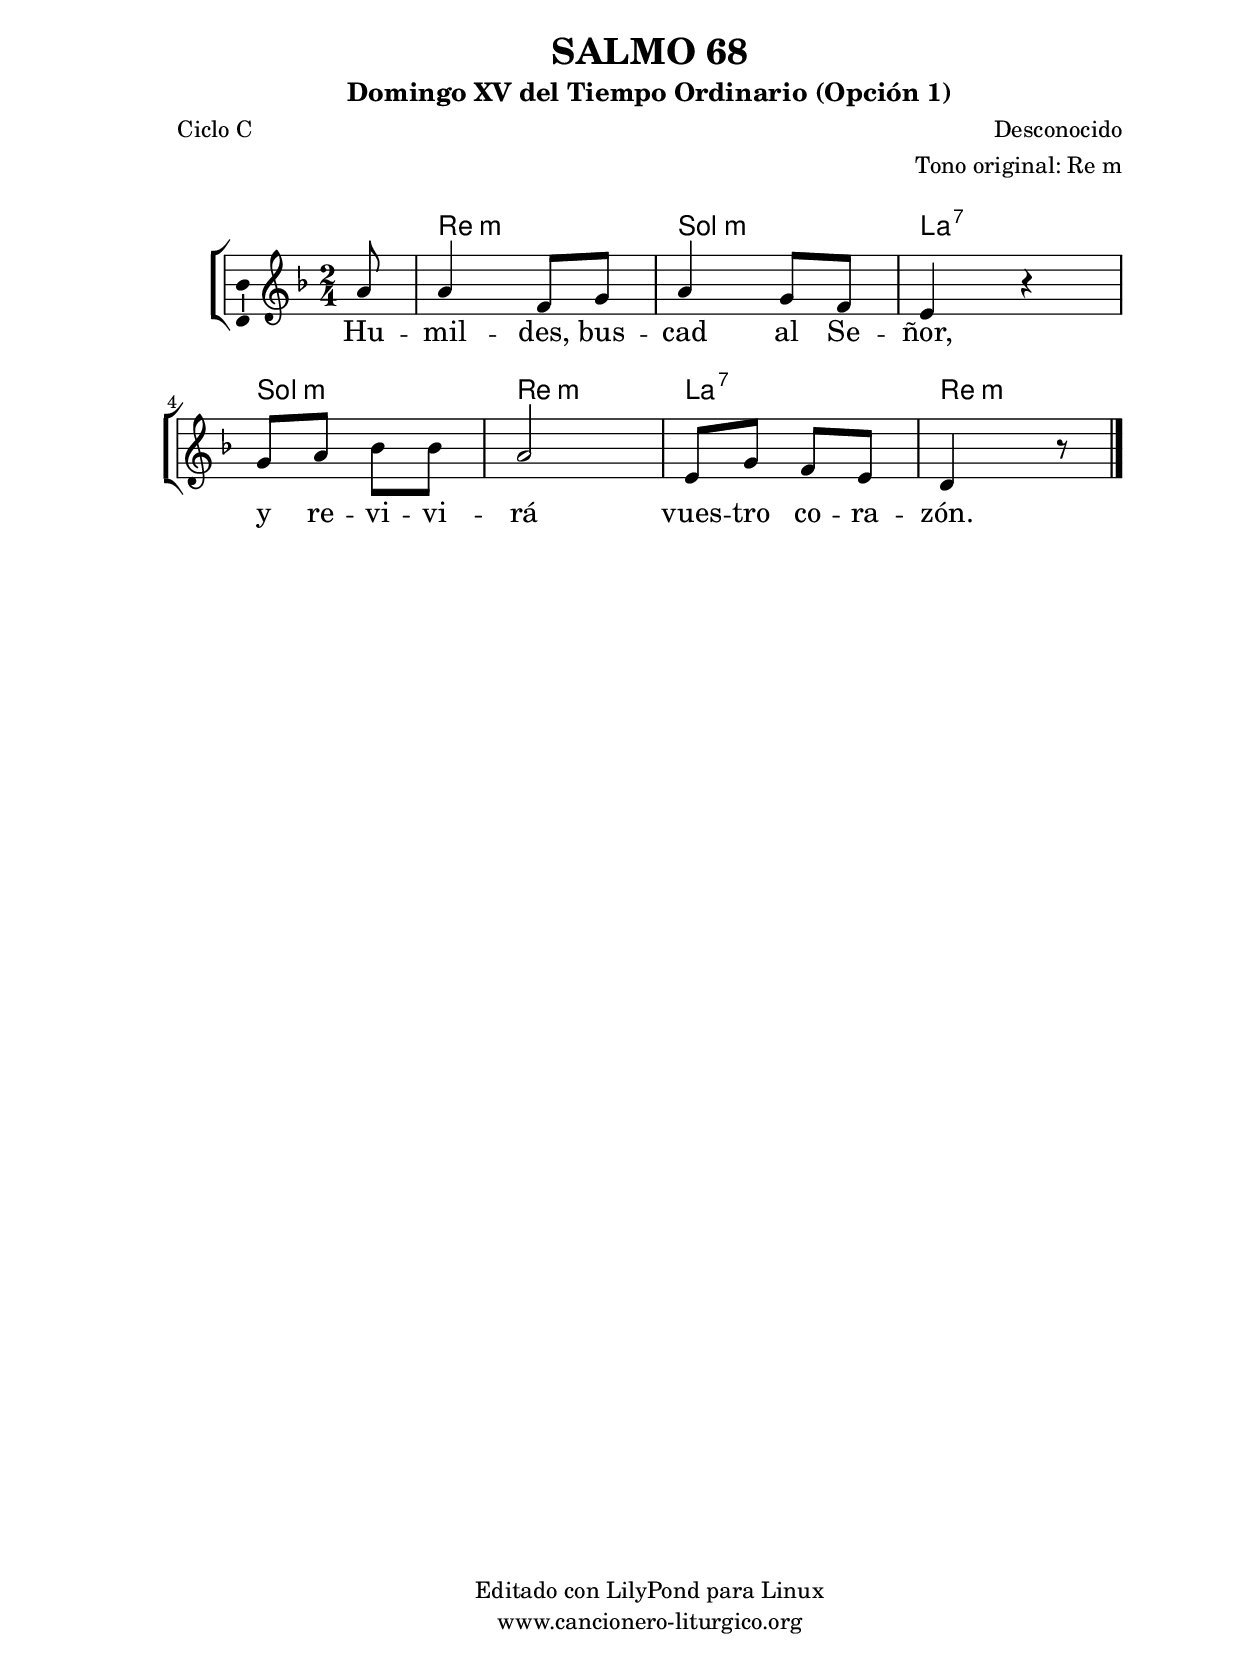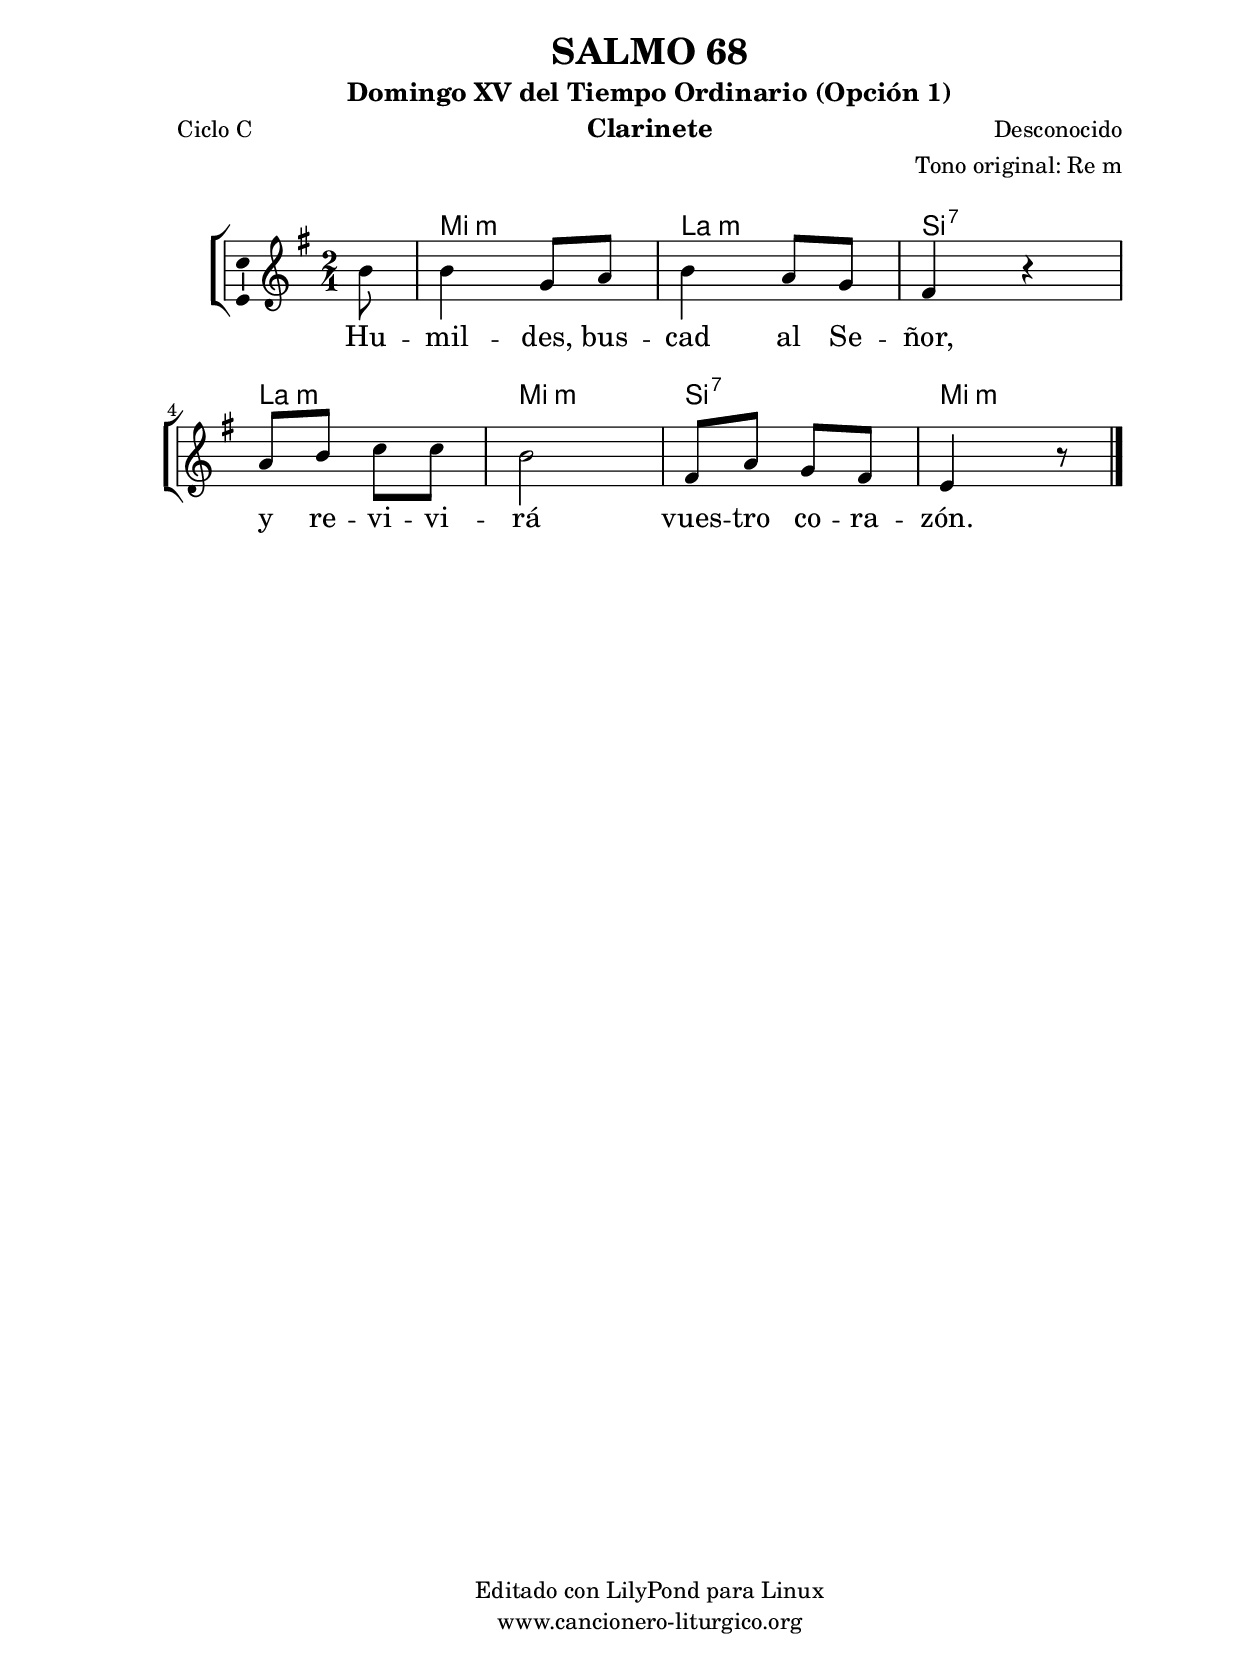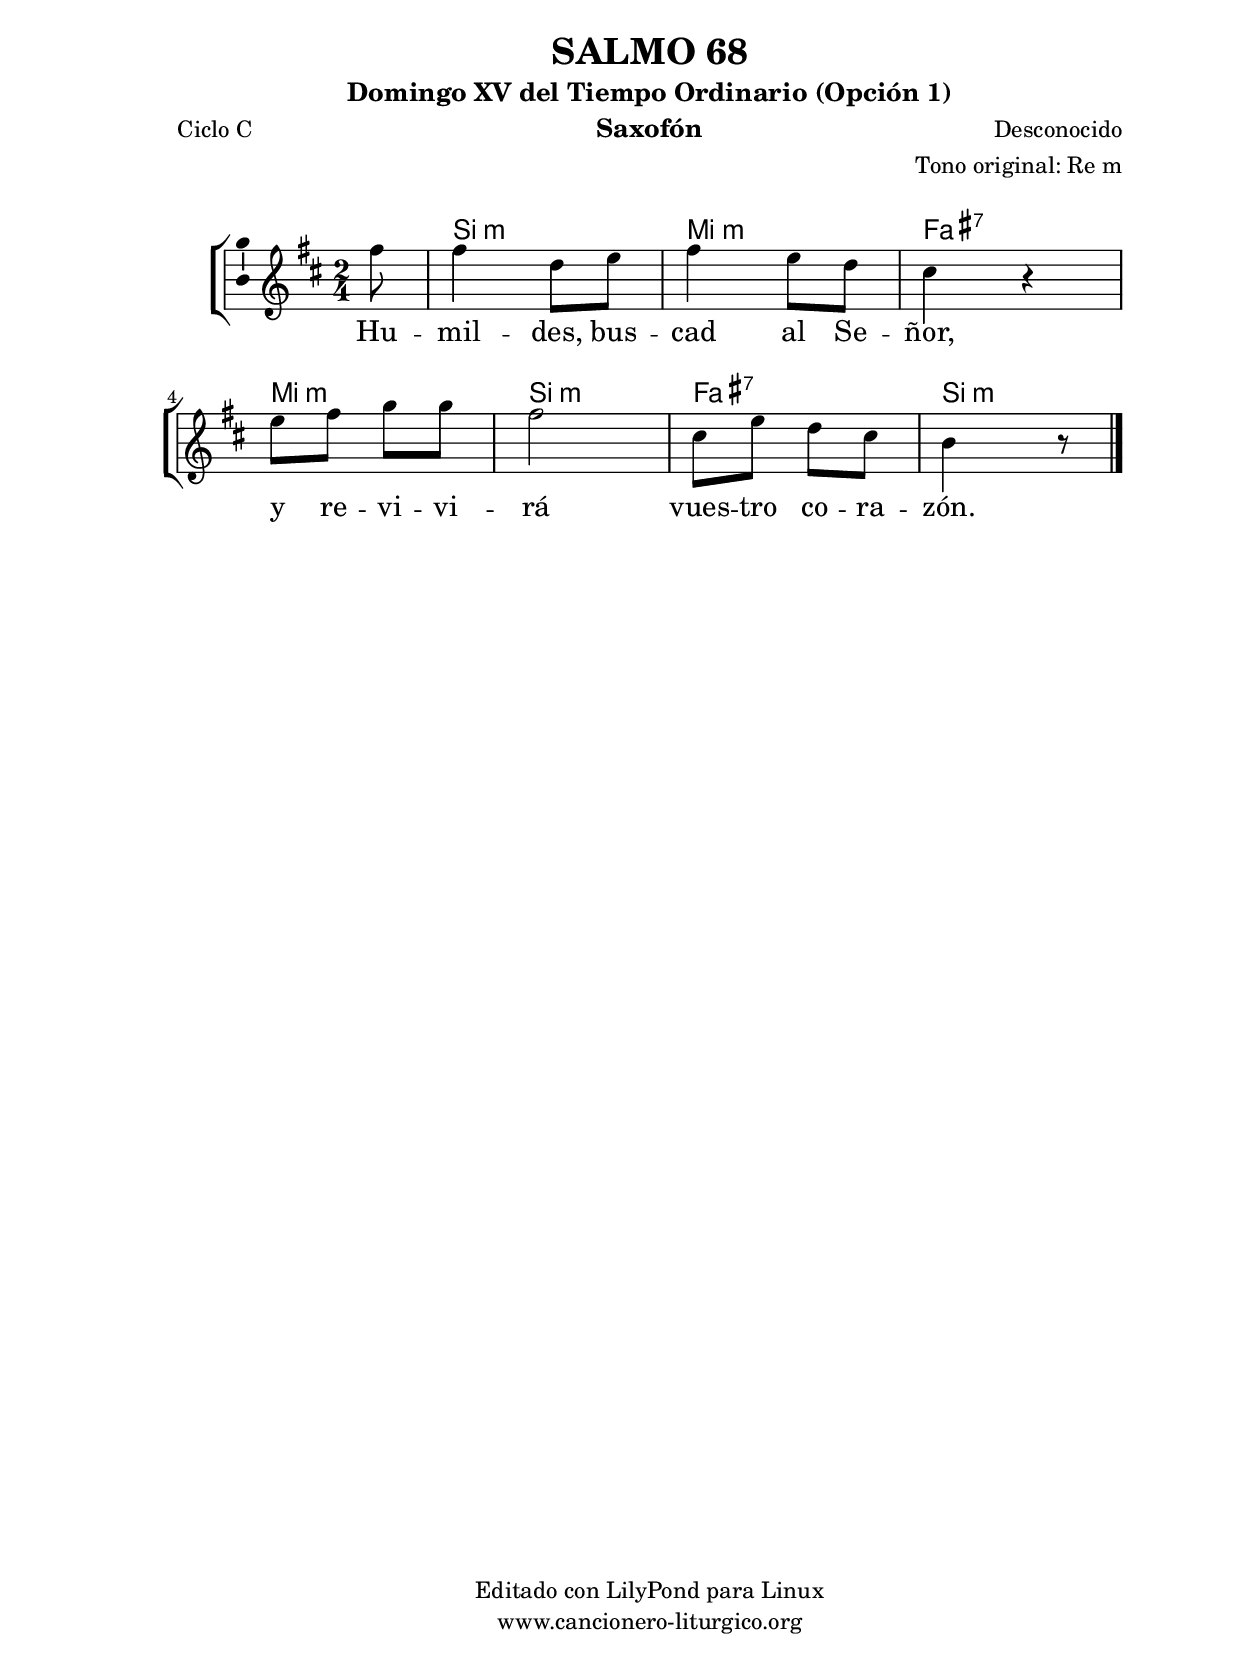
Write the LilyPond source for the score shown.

%
%para convertir .midi en .wav:
%timidity filename.midi -Ow -o finename.wav
%
%
%Para convertir de .wav a .mp3:
%lame -h -m j filename.wav
%
%
%para escuchar el midi:
%timidity nombrefichero.midi
%


%versión de lilypond para la que se ha escrito esta partitura:
\version "2.16.0"

	%Tamaño papel
	#(set-default-paper-size "a4")
	%Tamaño partitura
	#(set-global-staff-size 20)
	%No responde al pulsar sobre una nota
	#(ly:set-option 'point-and-click #f)

%parámetros del encabezamiento:
\header {
	title = "SALMO 68"
	subtitle = "Domingo XV del Tiempo Ordinario (Opción 1)"
	composer = "Desconocido"
	poet = "Ciclo C"
	meter = ""
	arranger = "Tono original: Re m"
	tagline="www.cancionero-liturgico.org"
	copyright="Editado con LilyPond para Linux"
	}

%parámetros asociados al papel:
\paper  {
	oddHeaderMarkup = \markup {\fill-line { \on-the-fly #not-first-page \fromproperty #'header:title \on-the-fly #not-first-page \fromproperty #'header:composer }}
	evenHeaderMarkup = \markup {\fill-line { \fromproperty #'header:composer \fromproperty #'header:title }}
	#(set-paper-size "a4")
	print-page-number = ##f
	first-page-number = 1
	print-first-page-number = ##f
%	head-separation = 3.0 \cm
	top-margin = 2.0 \cm
	bottom-margin = 0.5\cm
%%%	bottom-margin = -1.0\cm
	left-margin = 3.0 \cm
	line-width = 16.0 \cm 
	indent = 8\mm
	interscoreline = 2.\mm
	between-system-space = 15\mm
%	para que las partituras no llenen la hoja:
	ragged-bottom = ##t
%	idem para la última hoja:
	ragged-last-bottom = ##f
%	para que las partituras llenen el ancho del papel:
	ragged-last = ##f
	after-title-space = 2.5 \cm
%page-count=1
system-count=2

	%Flexible Vertical Spacing
%	markup-markup-spacing =
%	#'((basic-distance . 15) (minimum-distance . 15) (padding . 3))
	markup-system-spacing =
	#'((basic-distance . 15) (minimum-distance . 15) (padding . 3))
	system-system-spacing =
	#'((basic-distance . 15) (minimum-distance . 15) (padding . 3))
	score-system-spacing =
	#'((basic-distance . 15) (minimum-distance . 15) (padding . 5))
%	top-system-spacing = % header
%	#'((basic-distance . 8) (minimum-distance . 0) (padding . 3))
%	top-markup-spacing =
%	#'((basic-distance . 20) (minimum-distance . 20) (padding . 3))
	last-bottom-spacing = % footer
	#'((basic-distance . 5) (minimum-distance . 5) (padding . 3))
%	score-markup-spacing =
%	#'((basic-distance . 16) (minimum-distance . 13) (padding . 3))

	}


%parámetros que afectan a toda la partitura:
global =  {
	%clave de sol (G):
	\clef G
	%armadura:
%	\transpose f e
	\key d \minor
	\tempo 4=90
	\set Score.tempoHideNote = ##t
	}


acordes = {
	\italianChords
	\chordmode {
%	\transpose f e
{

s8
d2:m g:m a:7 g:m d:m a:7 d4:m

	}
	}
}

melodia = 
%	\transpose f e
{
	\relative c''{

\time 2/4
\partial8
a8
a4 f8 g
a4 g8 f
e4 r4
g8 a bes bes
a2
e8 g f e
d4 r8 %s8

	\bar "|."
	}
	}


texto = \lyricmode {
Hu -- mil -- des, bus -- cad al Se -- ñor,
y re -- vi -- vi -- rá vues -- tro co -- ra -- zón.
	}


acordesStaff = \context ChordNames = acordesStaff <<
	\set chordChanges = ##t
	\acordes
	>>


vozStaff = \context Voice = vozStaff
\with {\consists "Ambitus_engraver"}
<<
%	\set Staff.instrumentName = ""
%	\set Staff.shortInstrumentName = ""
%	\set Staff.midiInstrument = #"clarinet"
%	\set Staff.midiInstrument = #"cello"
%	\set Staff.midiInstrument = #"flute"
	\set Staff.midiInstrument = #"electric guitar (jazz)"
%	\set Staff.midiInstrument = #"english horn"
%	\set Staff.midiInstrument = #"violin"
%	\set Staff.midiInstrument = #"glockenspiel"
	\set Staff.midiMinimumVolume = #0.7
	\set Staff.midiMaximumVolume = #0.9
	\global
	\melodia
	>>


textoStaff = \context Lyrics = textoStaff <<
	\lyricsto vozStaff \texto
	>>

\book {
	\score {
		\context ChoirStaff {
			\override StaffGroup.SystemStartBracket #'collapse-height = #1
			\override Score.SystemStartBar #'collapse-height = #1
			<<
			\acordesStaff
			\vozStaff
			\textoStaff
			>>
			}
		\layout {
	    		\context {
				\Lyrics
				\override LyricText #'font-size = #2
				}
	   		 \context {
				\Score
				%fontSize = #3
				\override StaffSymbol #'staff-space = #(magstep +3)
				%\override Beam #'thickness = #0.55
				%\override SpacingSpanner #'spacing-increment = #1.0
				%\override Slur #'height-limit = #1.5
				}
			}
		}
	\score {
		\unfoldRepeats
		\context ChoirStaff {
			<<
			\acordesStaff
			\vozStaff
			>>
			}
		\midi {
	  		\context {
	  			\Score
				tempoWholesPerMinute = #(ly:make-moment 70 4)
				}
			}
		}
	}

%Partitura para clarinete
#(define output-suffix "C")
\book {
	\header{
		instrument = "Clarinete"
		}
	\score {
		\context ChoirStaff {
			\override StaffGroup.SystemStartBracket #'collapse-height = #1
			\override Score.SystemStartBar #'collapse-height = #1
\transpose c d
			<<
			\acordesStaff
			\vozStaff
			\textoStaff
			>>
			}
		\layout {
	    		\context {
				\Lyrics
				\override LyricText #'font-size = #2
				}
	   		 \context {
				\Score
				%fontSize = #3
				\override StaffSymbol #'staff-space = #(magstep +3)
				%\override Beam #'thickness = #0.55
				%\override SpacingSpanner #'spacing-increment = #1.0
				%\override Slur #'height-limit = #1.5
				}
			}
		}
	}

%Partitura para saxofón
#(define output-suffix "S")
\book {
	\header{
		instrument = "Saxofón"
		}
	\score {
		\context ChoirStaff {
			\override StaffGroup.SystemStartBracket #'collapse-height = #1
			\override Score.SystemStartBar #'collapse-height = #1
\transpose c a
			<<
			\acordesStaff
			\vozStaff
			\textoStaff
			>>
			}
		\layout {
	    		\context {
				\Lyrics
				\override LyricText #'font-size = #2
				}
	   		 \context {
				\Score
				%fontSize = #3
				\override StaffSymbol #'staff-space = #(magstep +3)
				%\override Beam #'thickness = #0.55
				%\override SpacingSpanner #'spacing-increment = #1.0
				%\override Slur #'height-limit = #1.5
				}
			}
		}
	}

